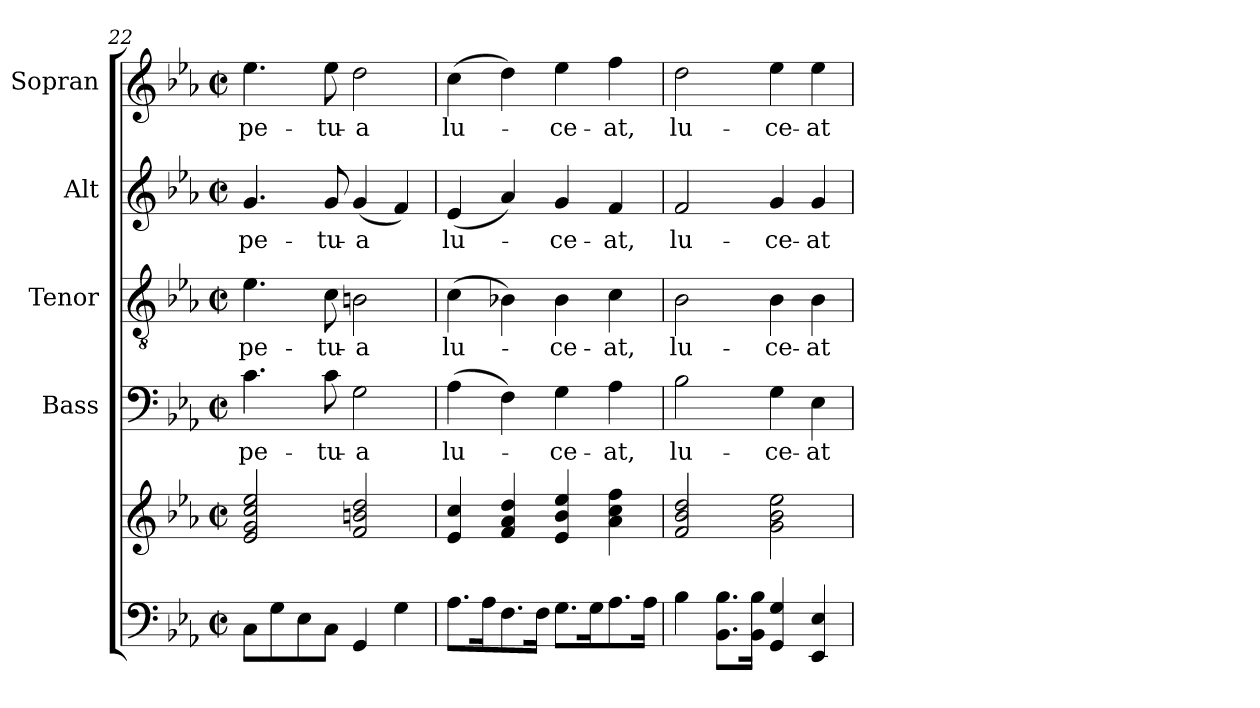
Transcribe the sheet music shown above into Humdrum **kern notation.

**kern	**kern	**kern	**text	**kern	**text	**kern	**text	**kern	**text
*part5	*part5	*part4	*part4	*part3	*part3	*part2	*part2	*part1	*part1
*staff6	*staff5	*staff4	*staff4	*staff3	*staff3	*staff2	*staff2	*staff1	*staff1
*	*	*I"Bass	*	*I"Tenor	*	*I"Alt	*	*I"Sopran	*
*	*	*I'B.	*	*I'T.	*	*I'A.	*	*I'S.	*
*clefF4	*clefG2	*clefF4	*	*clefGv2	*	*clefG2	*	*clefG2	*
*k[b-e-a-]	*k[b-e-a-]	*k[b-e-a-]	*	*k[b-e-a-]	*	*k[b-e-a-]	*	*k[b-e-a-]	*
*E-:	*E-:	*E-:	*	*E-:	*	*E-:	*	*E-:	*
*M2/2	*M2/2	*M2/2	*	*M2/2	*	*M2/2	*	*M2/2	*
*met(c|)	*met(c|)	*met(c|)	*	*met(c|)	*	*met(c|)	*	*met(c|)	*
=22	=22	=22	=22	=22	=22	=22	=22	=22	=22
!	!	!	!LO:LY:b	!	!LO:LY:b	!	!LO:LY:b	!	!LO:LY:b
8C\L	2e-/ 2g/ 2cc/ 2ee-/	4.c\	-pe-	4.e-\	-pe-	4.g/	-pe-	4.ee-\	-pe-
8G\	.	.	.	.	.	.	.	.	.
8E-\	.	.	.	.	.	.	.	.	.
!	!	!	!LO:LY:b	!	!LO:LY:b	!	!LO:LY:b	!	!LO:LY:b
8C\J	.	8c\	-tu-	8c\	-tu-	8g/	-tu-	8ee-\	-tu-
!	!	!	!LO:LY:b	!	!LO:LY:b	!	!LO:LY:b	!	!LO:LY:b
4GG/	2f/ 2bn/ 2dd/	2G\	-a	2Bn\	-a	(<4g/	-a	2dd\	-a
4G\	.	.	.	.	.	4f/)	.	.	.
=23	=23	=23	=23	=23	=23	=23	=23	=23	=23
!	!	!	!LO:LY:b	!	!LO:LY:b	!	!LO:LY:b	!	!LO:LY:b
8.A-\L	4e-/ 4cc/	(>4A-\	lu-	(>4c\	lu-	(<4e-/	lu-	(>4cc\	lu-
16A-\k	.	.	.	.	.	.	.	.	.
8.F\	4f/ 4a-/ 4dd/	4F\)	.	4B-X\)	.	4a-/)	.	4dd\)	.
16F\Jk	.	.	.	.	.	.	.	.	.
!	!	!	!LO:LY:b	!	!LO:LY:b	!	!LO:LY:b	!	!LO:LY:b
8.G\L	4e-/ 4b-/ 4ee-/	4G\	-ce-	4B-\	-ce-	4g/	-ce-	4ee-\	-ce-
16G\k	.	.	.	.	.	.	.	.	.
!	!	!	!LO:LY:b	!	!LO:LY:b	!	!LO:LY:b	!	!LO:LY:b
8.A-\	4a-\ 4cc\ 4ff\	4A-\	-at,	4c\	-at,	4f/	-at,	4ff\	-at,
16A-\Jk	.	.	.	.	.	.	.	.	.
!!LO:LB:g=z
=24	=24	=24	=24	=24	=24	=24	=24	=24	=24
!	!	!	!LO:LY:b	!	!LO:LY:b	!	!LO:LY:b	!	!LO:LY:b
4B-\	2f/ 2b-/ 2dd/	2B-\	lu-	2B-\	lu-	2f/	lu-	2dd\	lu-
8.BB-\ 8.B-\L	.	.	.	.	.	.	.	.	.
16BB-\ 16B-\Jk	.	.	.	.	.	.	.	.	.
!	!	!	!LO:LY:b	!	!LO:LY:b	!	!LO:LY:b	!	!LO:LY:b
4GG/ 4G/	2g\ 2b-\ 2ee-\	4G\	-ce-	4B-\	-ce-	4g/	-ce-	4ee-\	-ce-
!	!	!	!LO:LY:b	!	!LO:LY:b	!	!LO:LY:b	!	!LO:LY:b
4EE-/ 4E-/	.	4E-\	-at	4B-\	-at	4g/	-at	4ee-\	-at
=	=	=	=	=	=	=	=	=	=
*-	*-	*-	*-	*-	*-	*-	*-	*-	*-
